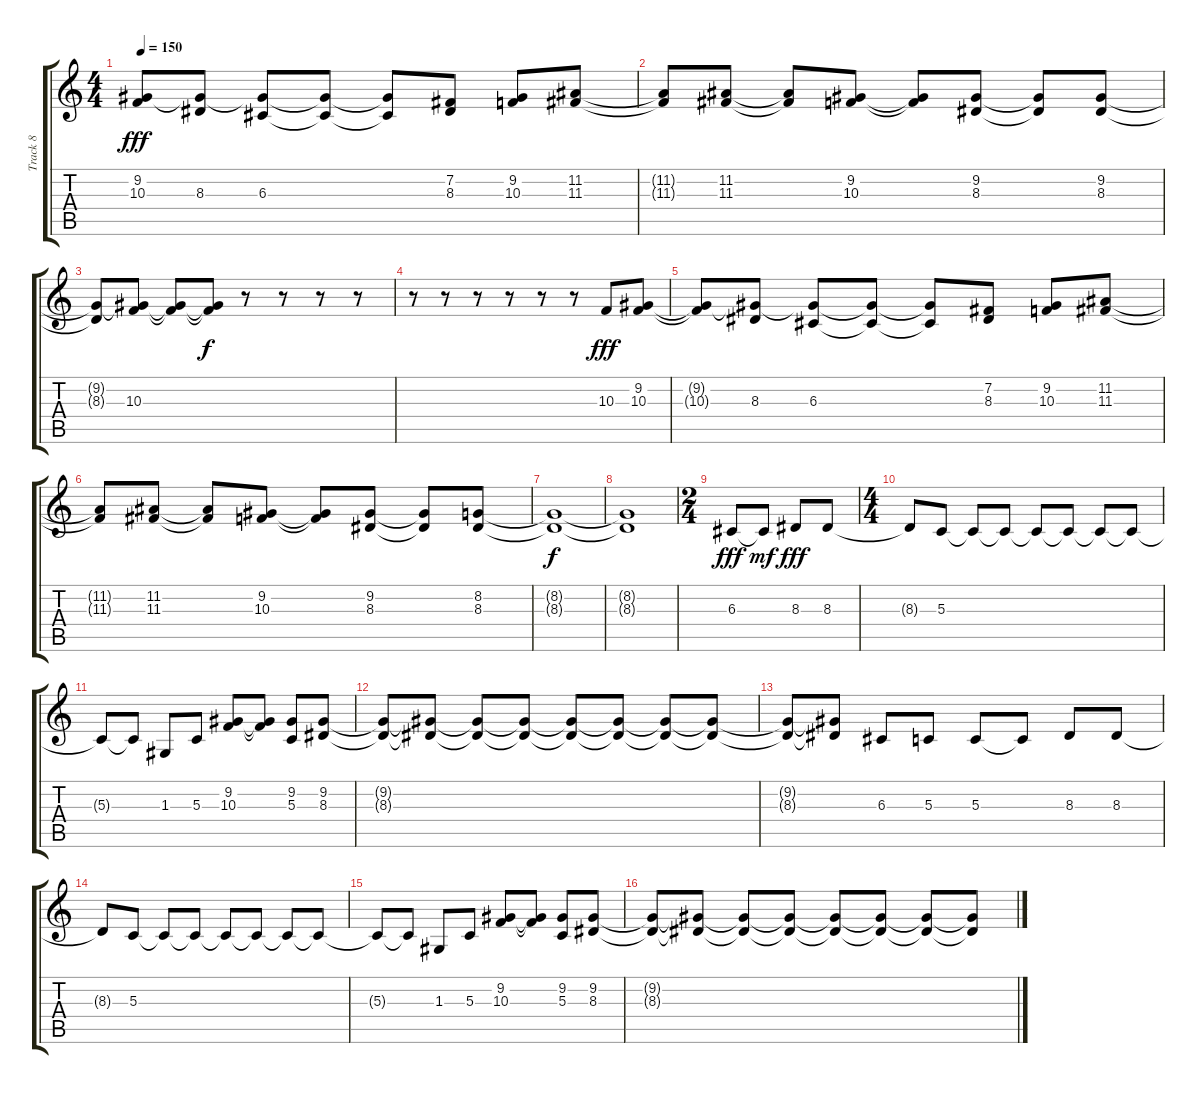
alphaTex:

\track ("Track 8" "Track 8") {instrument lead2sawtooth}
\staff {score tabs}
\tuning (E4 B3 G3 D3 A2 E2) {hide}
\ts (4 4)
\tempo 150
\clef g2
\ks c
(9.2{t} 10.3{t}).8{dy fff} (9.2{t} 8.3).8 (9.2{t} 6.3).8 (9.2{t} 6.3{t}).8 (9.2{t} 6.3{t}).8 (7.2 8.3).8 (9.2 10.3).8 (11.2 11.3).8 |
(11.2{t} 11.3{t}).8 (11.2 11.3).8 (11.2{t} 11.3{t}).8 (9.2 10.3).8 (9.2{t} 10.3{t}).8 (9.2 8.3).8 (9.2{t} 8.3{t}).8 (9.2 8.3).8 |
(9.2{t} 8.3{t}).8 (9.2{t} 10.3).8 (9.2{t} 10.3{t}).8 (9.2{t} 10.3{t}).8{dy f} r.8 r.8 r.8 r.8 |
r.8 r.8 r.8 r.8 r.8 r.8 10.3.8{dy fff} (9.2 10.3).8 |
(9.2{t} 10.3{t}).8 (9.2{t} 8.3).8 (9.2{t} 6.3).8 (9.2{t} 6.3{t}).8 (9.2{t} 6.3{t}).8 (7.2 8.3).8 (9.2 10.3).8 (11.2 11.3).8 |
(11.2{t} 11.3{t}).8 (11.2 11.3).8 (11.2{t} 11.3{t}).8 (9.2 10.3).8 (9.2{t} 10.3{t}).8 (9.2 8.3).8 (9.2{t} 8.3{t}).8 (8.2 8.3).8 |
(8.2{t} 8.3{t}).1{dy f} |
(8.2{t} 8.3{t}).1 |
\ts (2 4)
6.3.8{dy fff} 6.3{t}.8{dy mf} 8.3.8{dy fff} 8.3.8 |
\ts (4 4)
8.3{t}.8 5.3.8 5.3{t}.8 5.3{t}.8 5.3{t}.8 5.3{t}.8 5.3{t}.8 5.3{t}.8 |
5.3{t}.8 5.3{t}.8 1.3.8 5.3.8 (9.2 10.3).8 (9.2{t} 10.3{t}).8 (9.2 5.3).8 (9.2 8.3).8 |
(9.2{t} 8.3{t}).8 (9.2{t} 8.3{t}).8 (9.2{t} 8.3{t}).8 (9.2{t} 8.3{t}).8 (9.2{t} 8.3{t}).8 (9.2{t} 8.3{t}).8 (9.2{t} 8.3{t}).8 (9.2{t} 8.3{t}).8 |
(9.2{t} 8.3{t}).8 (9.2{t} 8.3{t}).8 6.3.8 5.3.8 5.3.8 5.3{t}.8 8.3.8 8.3.8 |
8.3{t}.8 5.3.8 5.3{t}.8 5.3{t}.8 5.3{t}.8 5.3{t}.8 5.3{t}.8 5.3{t}.8 |
5.3{t}.8 5.3{t}.8 1.3.8 5.3.8 (9.2 10.3).8 (9.2{t} 10.3{t}).8 (9.2 5.3).8 (9.2 8.3).8 |
(9.2{t} 8.3{t}).8 (9.2{t} 8.3{t}).8 (9.2{t} 8.3{t}).8 (9.2{t} 8.3{t}).8 (9.2{t} 8.3{t}).8 (9.2{t} 8.3{t}).8 (9.2{t} 8.3{t}).8 (9.2{t} 8.3{t}).8
